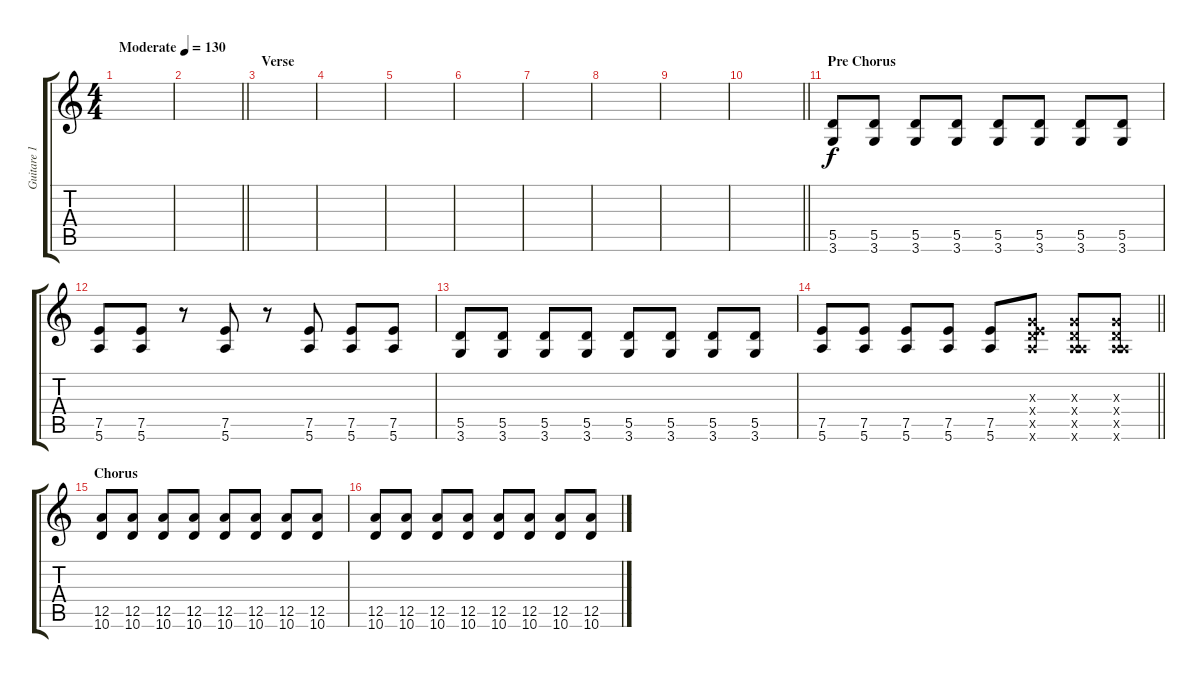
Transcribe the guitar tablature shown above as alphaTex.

\track ("Guitare 1" "Guitare 1") {instrument distortionguitar}
\staff {score tabs}
\tuning (E4 B3 G3 D3 A2 E2) {hide}
\ts (4 4)
\tempo (130 "Moderate")
\clef g2
\ks c
|
\barLineRight lightlight
|
\section ("" "Verse")
|
|
|
|
|
|
|
\barLineRight lightlight
|
\section ("" "Pre Chorus")
(5.5 3.6).8 (5.5 3.6).8 (5.5 3.6).8 (5.5 3.6).8 (5.5 3.6).8 (5.5 3.6).8 (5.5 3.6).8 (5.5 3.6).8 |
(7.5 5.6).8 (7.5 5.6).8 r.8 (7.5 5.6).8 r.8 (7.5 5.6).8 (7.5 5.6).8 (7.5 5.6).8 |
(5.5 3.6).8 (5.5 3.6).8 (5.5 3.6).8 (5.5 3.6).8 (5.5 3.6).8 (5.5 3.6).8 (5.5 3.6).8 (5.5 3.6).8 |
\barLineRight lightlight
(7.5 5.6).8 (7.5 5.6).8 (7.5 5.6).8 (7.5 5.6).8 (7.5 5.6).8 (0.3{x} 0.4{x} 7.5{x} 5.6{x}).8 (0.3{x} 0.4{x} 0.5{x} 5.6{x}).8 (0.3{x} 0.4{x} 0.5{x} 5.6{x}).8 |
\section ("" "Chorus")
(12.5 10.6).8 (12.5 10.6).8 (12.5 10.6).8 (12.5 10.6).8 (12.5 10.6).8 (12.5 10.6).8 (12.5 10.6).8 (12.5 10.6).8 |
(12.5 10.6).8 (12.5 10.6).8 (12.5 10.6).8 (12.5 10.6).8 (12.5 10.6).8 (12.5 10.6).8 (12.5 10.6).8 (12.5 10.6).8
